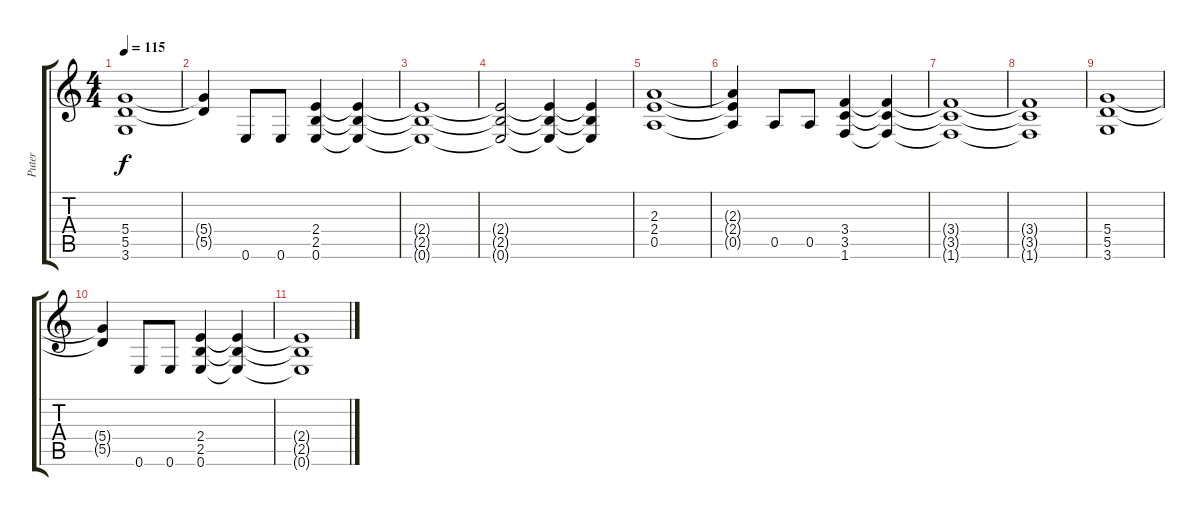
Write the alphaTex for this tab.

\track ("Puter" "Puter") {instrument distortionguitar}
\staff {score tabs}
\tuning (E4 B3 G3 D3 A2 E2) {hide}
\ts (4 4)
\tempo 115
\clef g2
\ks c
(5.4 5.5 3.6).1{dy f} |
(5.4{t} 5.5{t}).4 0.6.8 0.6.8 (2.4 2.5 0.6).4 (2.4{t} 2.5{t} 0.6{t}).4 |
(2.4{t} 2.5{t} 0.6{t}).1 |
(2.4{t} 2.5{t} 0.6{t}).2 (2.4{t} 2.5{t} 0.6{t}).4 (2.4{t} 2.5{t} 0.6{t}).4 |
(2.3 2.4 0.5).1 |
(2.3{t} 2.4{t} 0.5{t}).4 0.5.8 0.5.8 (3.4 3.5 1.6).4 (3.4{t} 3.5{t} 1.6{t}).4 |
(3.4{t} 3.5{t} 1.6{t}).1 |
(3.4{t} 3.5{t} 1.6{t}).1 |
(5.4 5.5 3.6).1 |
(5.4{t} 5.5{t}).4 0.6.8 0.6.8 (2.4 2.5 0.6).4 (2.4{t} 2.5{t} 0.6{t}).4 |
(2.4{t} 2.5{t} 0.6{t}).1
